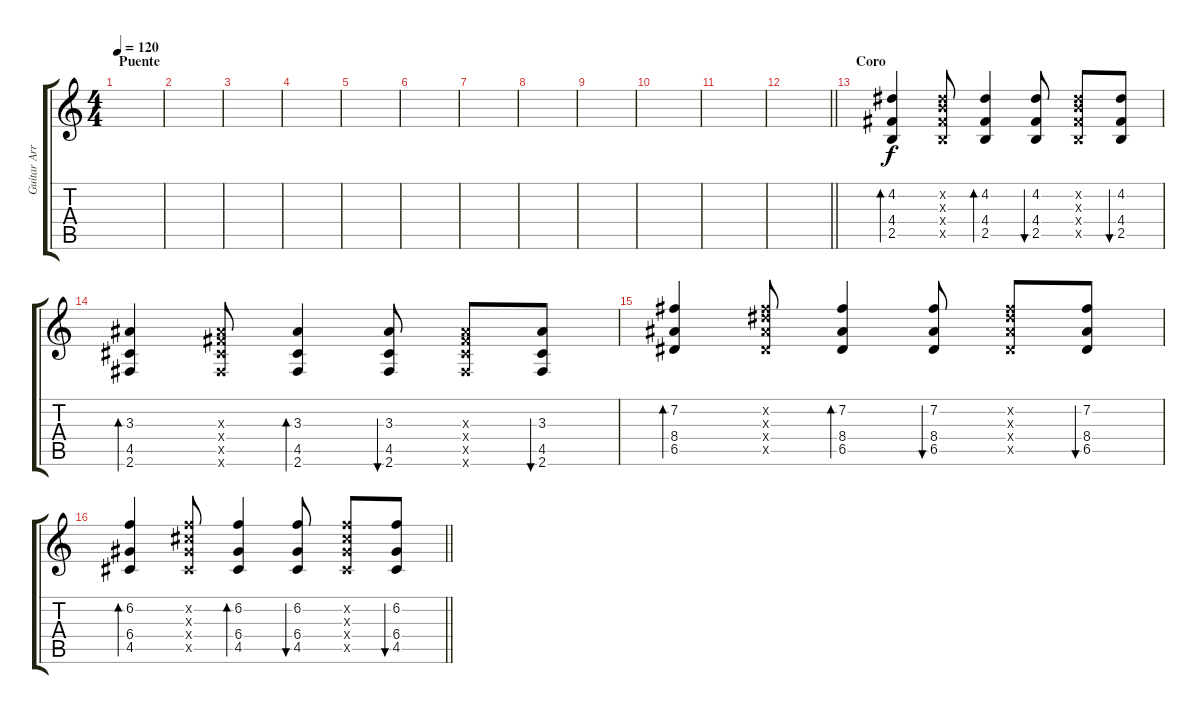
\track ("Guitar Arreglos" "Guitar Arr") {instrument acousticguitarnylon}
\staff {score tabs}
\tuning (E4 B3 G3 D3 A2 E2) {hide}
\ts (4 4)
\section ("" "Puente")
\tempo 120
\clef g2
\ks c
|
|
|
|
|
|
|
|
|
|
|
\barLineRight lightlight
|
\section ("" "Coro")
(4.2 4.4 2.5).4{bd 60} (4.2{x} 4.3{x} 4.4{x} 2.5{x}).8 (4.2 4.4 2.5).4{bd 60} (4.2 4.4 2.5).8{bu 60} (4.2{x} 4.3{x} 4.4{x} 2.5{x}).8 (4.2 4.4 2.5).8{bu 60} |
(3.3 4.5 2.6).4{bd 60} (3.3{x} 4.4{x} 4.5{x} 2.6{x}).8 (3.3 4.5 2.6).4{bd 60} (3.3 4.5 2.6).8{bu 60} (3.3{x} 4.4{x} 4.5{x} 2.6{x}).8 (3.3 4.5 2.6).8{bu 60} |
(7.2 8.4 6.5).4{bd 60} (7.2{x} 8.3{x} 8.4{x} 6.5{x}).8 (7.2 8.4 6.5).4{bd 60} (7.2 8.4 6.5).8{bu 60} (7.2{x} 8.3{x} 8.4{x} 6.5{x}).8 (7.2 8.4 6.5).8{bu 60} |
\barLineRight lightlight
(6.2 6.4 4.5).4{bd 60} (6.2{x} 6.3{x} 6.4{x} 4.5{x}).8 (6.2 6.4 4.5).4{bd 60} (6.2 6.4 4.5).8{bu 60} (6.2{x} 6.3{x} 6.4{x} 4.5{x}).8 (6.2 6.4 4.5).8{bu 60}
